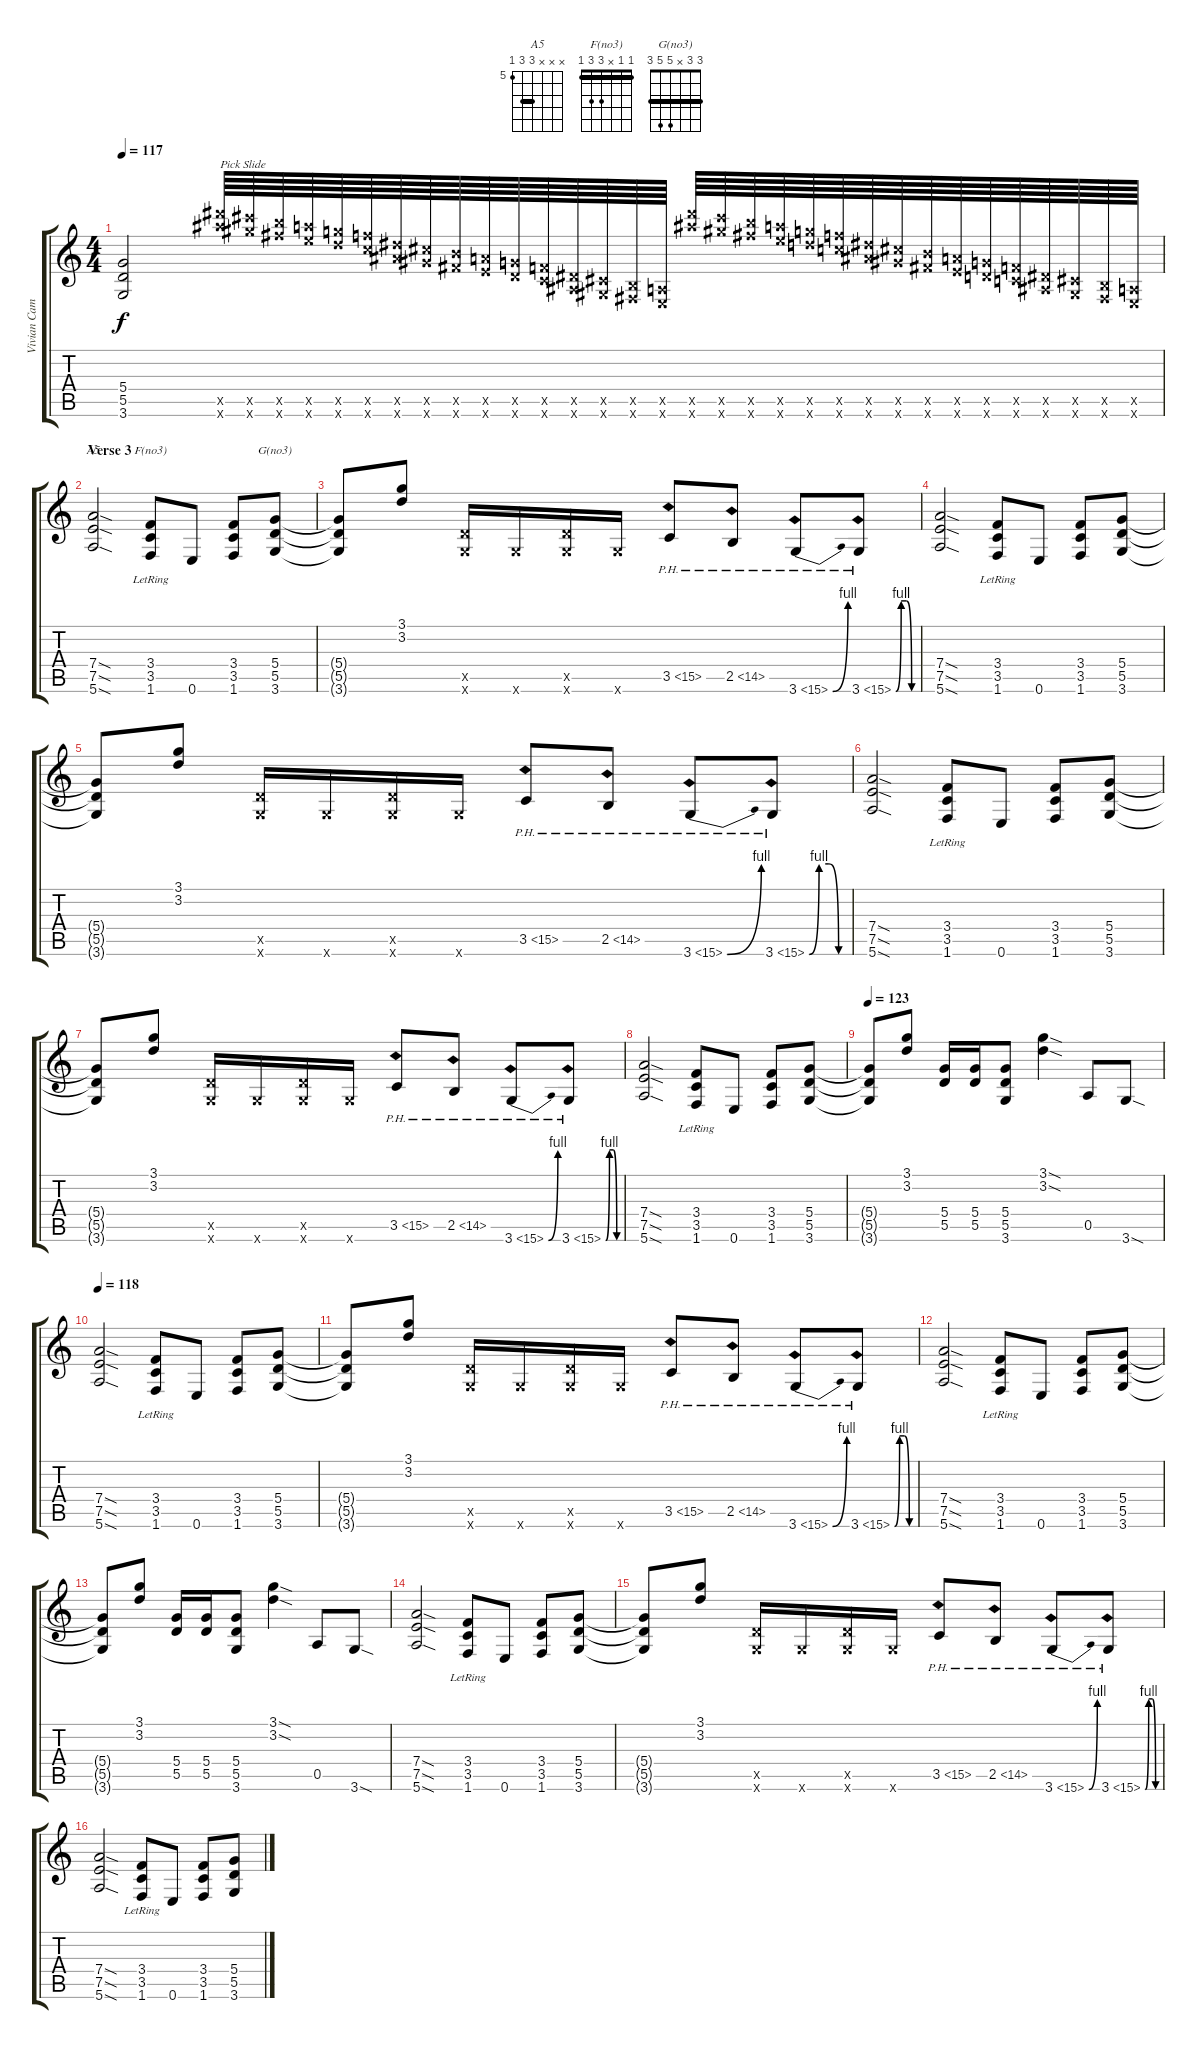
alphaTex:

\track ("Vivian Campbell R" "Vivian Cam") {instrument distortionguitar}
\staff {score tabs}
\tuning (E4 B3 G3 D3 A2 E2) {hide}
\chord ("A5" x x x 7 7 5) {firstfret 5 barre 7}
\chord ("F(no3)" 1 1 x 3 3 1) {barre 1}
\chord ("G(no3)" 3 3 x 5 5 3) {barre 3}
\ts (4 4)
\tempo 117
\clef g2
\ks c
(5.4{t} 5.5{t} 3.6{t}).2{dy f} (30.5{x} 30.6{x}).64{txt "Pick Slide"} (28.5{x} 28.6{x}).64 (26.5{x} 26.6{x}).64 (24.5{x} 24.6{x}).64 (22.5{x} 22.6{x}).64 (20.5{x} 20.6{x}).64 (18.5{x} 18.6{x}).64 (16.5{x} 16.6{x}).64 (14.5{x} 14.6{x}).64 (12.5{x} 12.6{x}).64 (10.5{x} 10.6{x}).64 (8.5{x} 8.6{x}).64 (6.5{x} 6.6{x}).64 (4.5{x} 4.6{x}).64 (2.5{x} 2.6{x}).64 (0.5{x} 0.6{x}).64 (30.5{x} 30.6{x}).64 (28.5{x} 28.6{x}).64 (26.5{x} 26.6{x}).64 (24.5{x} 24.6{x}).64 (22.5{x} 22.6{x}).64 (20.5{x} 20.6{x}).64 (18.5{x} 18.6{x}).64 (16.5{x} 16.6{x}).64 (14.5{x} 14.6{x}).64 (12.5{x} 12.6{x}).64 (10.5{x} 10.6{x}).64 (8.5{x} 8.6{x}).64 (6.5{x} 6.6{x}).64 (4.5{x} 4.6{x}).64 (2.5{x} 2.6{x}).64 (0.5{x} 0.6{x}).64 |
\section ("" "Verse 3")
(7.4{sod} 7.5{sod} 5.6{sod}).2{ch "A5"} (3.4{lr} 3.5{lr} 1.6).8{ch "F(no3)"} 0.6.8 (3.4 3.5 1.6).8 (5.4 5.5 3.6).8{ch "G(no3)"} |
(5.4{t} 5.5{t} 3.6{t}).8 (3.1 3.2).8 (5.5{x} 3.6{x}).16 3.6{x}.16 (5.5{x} 3.6{x}).16 3.6{x}.16 3.5{ph 12}.8 2.5{ph 12}.8 3.6{be (bend 0 0 60 4) ph 12}.8 3.6{be (custom 0 0 15 4 30 4 45 0 60 0) ph 12}.8 |
(7.4{sod} 7.5{sod} 5.6{sod}).2 (3.4{lr} 3.5{lr} 1.6).8 0.6.8 (3.4 3.5 1.6).8 (5.4 5.5 3.6).8 |
(5.4{t} 5.5{t} 3.6{t}).8 (3.1 3.2).8 (5.5{x} 3.6{x}).16 3.6{x}.16 (5.5{x} 3.6{x}).16 3.6{x}.16 3.5{ph 12}.8 2.5{ph 12}.8 3.6{be (bend 0 0 60 4) ph 12}.8 3.6{be (custom 0 0 15 4 30 4 45 0 60 0) ph 12}.8 |
(7.4{sod} 7.5{sod} 5.6{sod}).2 (3.4{lr} 3.5{lr} 1.6).8 0.6.8 (3.4 3.5 1.6).8 (5.4 5.5 3.6).8 |
(5.4{t} 5.5{t} 3.6{t}).8 (3.1 3.2).8 (5.5{x} 3.6{x}).16 3.6{x}.16 (5.5{x} 3.6{x}).16 3.6{x}.16 3.5{ph 12}.8 2.5{ph 12}.8 3.6{be (bend 0 0 60 4) ph 12}.8 3.6{be (custom 0 0 15 4 30 4 45 0 60 0) ph 12}.8 |
(7.4{sod} 7.5{sod} 5.6{sod}).2 (3.4{lr} 3.5{lr} 1.6).8 0.6.8 (3.4 3.5 1.6).8 (5.4 5.5 3.6).8 |
\tempo 123
(5.4{t} 5.5{t} 3.6{t}).8 (3.1 3.2).8 (5.4 5.5).16 (5.4 5.5).16 (5.4 5.5 3.6).8 (3.1{sod} 3.2{sod}).4 0.5.8 3.6{sod}.8 |
\tempo 118
(7.4{sod} 7.5{sod} 5.6{sod}).2 (3.4{lr} 3.5{lr} 1.6).8 0.6.8 (3.4 3.5 1.6).8 (5.4 5.5 3.6).8 |
(5.4{t} 5.5{t} 3.6{t}).8 (3.1 3.2).8 (5.5{x} 3.6{x}).16 3.6{x}.16 (5.5{x} 3.6{x}).16 3.6{x}.16 3.5{ph 12}.8 2.5{ph 12}.8 3.6{be (bend 0 0 60 4) ph 12}.8 3.6{be (custom 0 0 15 4 30 4 45 0 60 0) ph 12}.8 |
(7.4{sod} 7.5{sod} 5.6{sod}).2 (3.4{lr} 3.5{lr} 1.6).8 0.6.8 (3.4 3.5 1.6).8 (5.4 5.5 3.6).8 |
(5.4{t} 5.5{t} 3.6{t}).8 (3.1 3.2).8 (5.4 5.5).16 (5.4 5.5).16 (5.4 5.5 3.6).8 (3.1{sod} 3.2{sod}).4 0.5.8 3.6{sod}.8 |
(7.4{sod} 7.5{sod} 5.6{sod}).2 (3.4{lr} 3.5{lr} 1.6).8 0.6.8 (3.4 3.5 1.6).8 (5.4 5.5 3.6).8 |
(5.4{t} 5.5{t} 3.6{t}).8 (3.1 3.2).8 (5.5{x} 3.6{x}).16 3.6{x}.16 (5.5{x} 3.6{x}).16 3.6{x}.16 3.5{ph 12}.8 2.5{ph 12}.8 3.6{be (bend 0 0 60 4) ph 12}.8 3.6{be (custom 0 0 15 4 30 4 45 0 60 0) ph 12}.8 |
(7.4{sod} 7.5{sod} 5.6{sod}).2 (3.4{lr} 3.5{lr} 1.6).8 0.6.8 (3.4 3.5 1.6).8 (5.4 5.5 3.6).8
